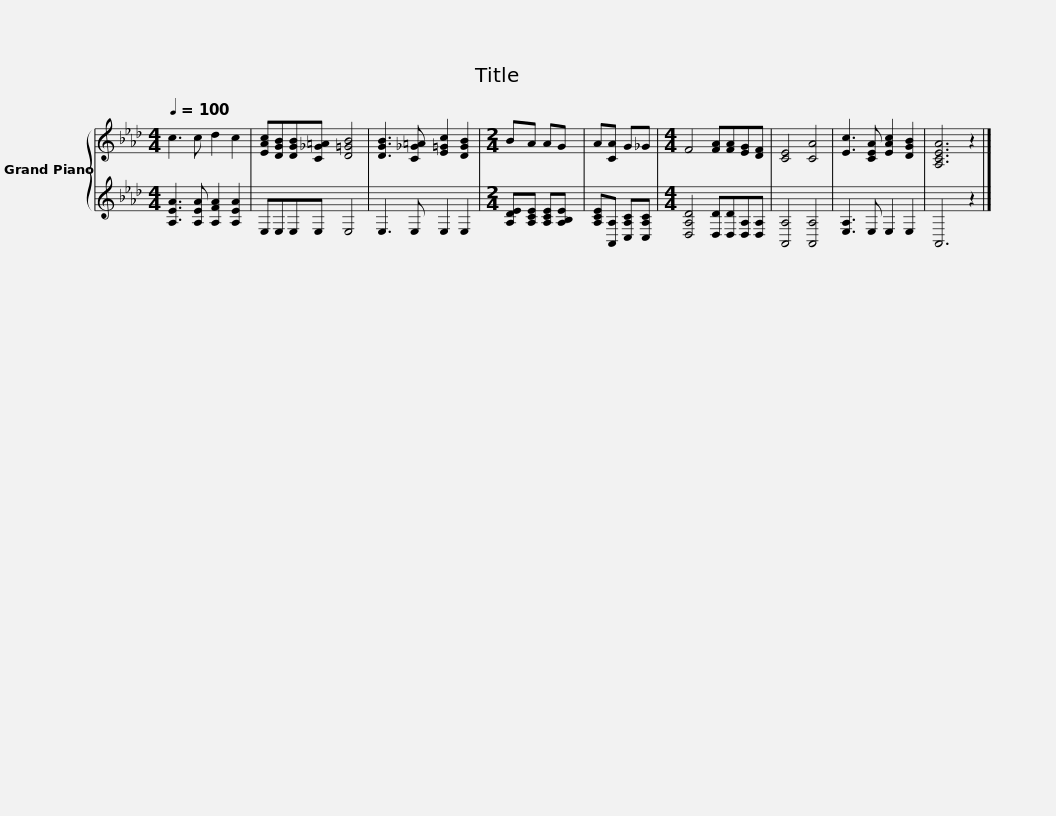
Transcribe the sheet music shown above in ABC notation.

X:1
%%score { 1 | 2 }
L:1/8
Q:1/4=100
M:4/4
I:linebreak $
K:Ab
V:1 treble
V:2 treble
V:1
 c3 c d2 c2 | [EAc][DGB][DGB][C_G=A] [D=GB]4 | [DGB]3 [C_G=A] [E=Gc]2 [DGB]2 |[M:2/4] BA AG | A[CA] G_G | %5
[M:4/4] F4 [FA][FA][EG][DF] |$ [CE]4 [CA]4 | [Ec]3 [CEA] [EAc]2 [DGB]2 | [A,CEA]6 z2 |] %9
V:2
 [A,EA]3 [A,EA] [A,FA]2 [A,EA]2 | E,E,E,E, E,4 | E,3 E, E,2 E,2 |[M:2/4] [A,DE][A,CE] [A,CE][A,B,E] | [A,CE][A,,A,] [C,A,C][C,A,C] | %5
[M:4/4] [D,A,D]4 [D,D][D,D][D,A,][D,A,] |$ [A,,A,]4 [A,,A,]4 | [E,A,]3 E, E,2 E,2 | A,,6 z2 |] %9
